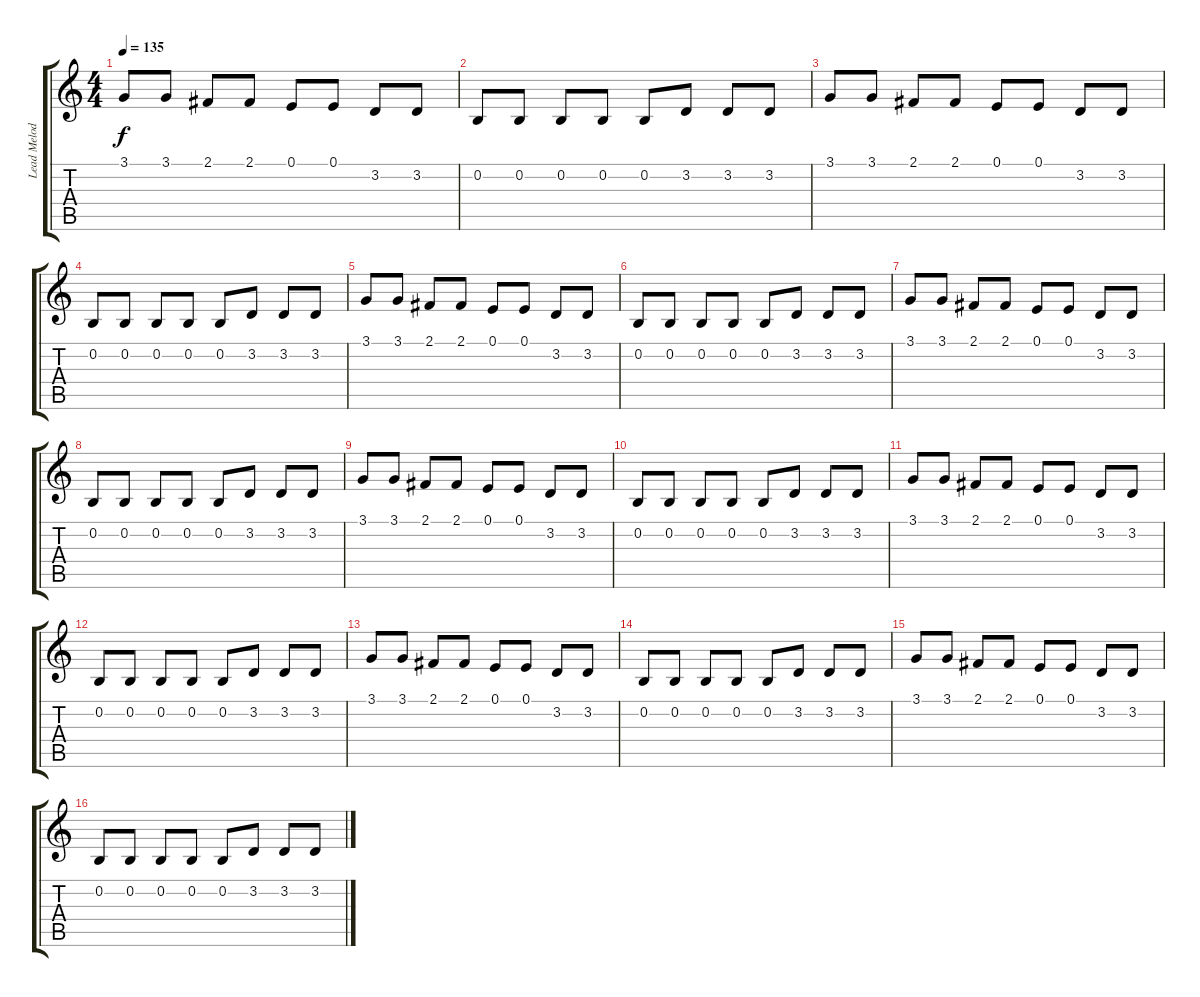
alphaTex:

\track ("Lead Melody" "Lead Melod") {instrument electricpiano1}
\staff {score tabs}
\tuning (E4 B3 G3 D3 A2 E2) {hide}
\ts (4 4)
\tempo 135
\clef g2
\ks c
3.1.8{dy f} 3.1.8 2.1.8 2.1.8 0.1.8 0.1.8 3.2.8 3.2.8 |
0.2.8 0.2.8 0.2.8 0.2.8 0.2.8 3.2.8 3.2.8 3.2.8 |
3.1.8 3.1.8 2.1.8 2.1.8 0.1.8 0.1.8 3.2.8 3.2.8 |
0.2.8 0.2.8 0.2.8 0.2.8 0.2.8 3.2.8 3.2.8 3.2.8 |
3.1.8 3.1.8 2.1.8 2.1.8 0.1.8 0.1.8 3.2.8 3.2.8 |
0.2.8 0.2.8 0.2.8 0.2.8 0.2.8 3.2.8 3.2.8 3.2.8 |
3.1.8 3.1.8 2.1.8 2.1.8 0.1.8 0.1.8 3.2.8 3.2.8 |
0.2.8 0.2.8 0.2.8 0.2.8 0.2.8 3.2.8 3.2.8 3.2.8 |
3.1.8 3.1.8 2.1.8 2.1.8 0.1.8 0.1.8 3.2.8 3.2.8 |
0.2.8 0.2.8 0.2.8 0.2.8 0.2.8 3.2.8 3.2.8 3.2.8 |
3.1.8 3.1.8 2.1.8 2.1.8 0.1.8 0.1.8 3.2.8 3.2.8 |
0.2.8 0.2.8 0.2.8 0.2.8 0.2.8 3.2.8 3.2.8 3.2.8 |
3.1.8 3.1.8 2.1.8 2.1.8 0.1.8 0.1.8 3.2.8 3.2.8 |
0.2.8 0.2.8 0.2.8 0.2.8 0.2.8 3.2.8 3.2.8 3.2.8 |
3.1.8 3.1.8 2.1.8 2.1.8 0.1.8 0.1.8 3.2.8 3.2.8 |
0.2.8 0.2.8 0.2.8 0.2.8 0.2.8 3.2.8 3.2.8 3.2.8
